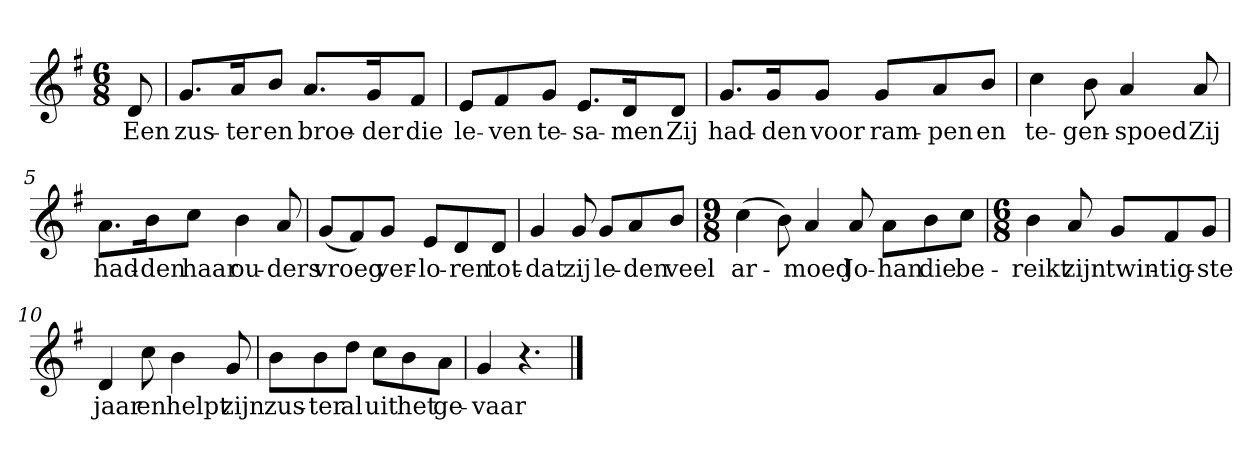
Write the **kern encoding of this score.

**kern	**text
*part1	*part1
*staff1	*staff1
*clefG2	*
*k[f#]	*
*G:	*
*M6/8	*
*MM120	*
=	=
8d	Een
=1	=1
8.g/L	zus-
16a/K	-ter
8b/J	en
8.a/L	broe-
16g/K	-der
8f#/J	die
=2	=2
8e/L	le-
8f#/	-ven
8g/J	te-
8.e/L	-sa-
16d/K	-men
8d/J	Zij
=3	=3
8.g/L	had-
16g/K	-den
8g/J	voor
8g/L	ram-
8a/	-pen
8b/J	en
=4	=4
4cc	te-
8b	-gen-
4a	-spoed
8a	Zij
=5	=5
8.a\L	had-
16b\K	-den
8cc\J	haar
4b	ou-
8a	-ders
=6	=6
(8g/L	vroeg
8f#/)	.
8g/J	ver-
8e/L	-lo-
8d/	-ren
8d/J	tot-
=7	=7
4g	-dat
8g	zij
8g/L	le-
8a/	-den
8b/J	veel
=8	=8
*M9/8	*
(4cc	ar-
8b)	.
4a	-moed
8a	Jo-
8a\L	-han
8b\	die
8cc\J	be-
=9	=9
*M6/8	*
4b	-reikt
8a	zijn
8g/L	twin-
8f#/	-tig-
8g/J	-ste
=10	=10
4d	jaar
8cc	en
4b	helpt
8g	zijn
=11	=11
8b\L	zus-
8b\	-ter
8dd\J	al
8cc\L	uit
8b\	het
8a\J	ge-
=12	=12
4g	-vaar
4.r	.
==	==
*-	*-
